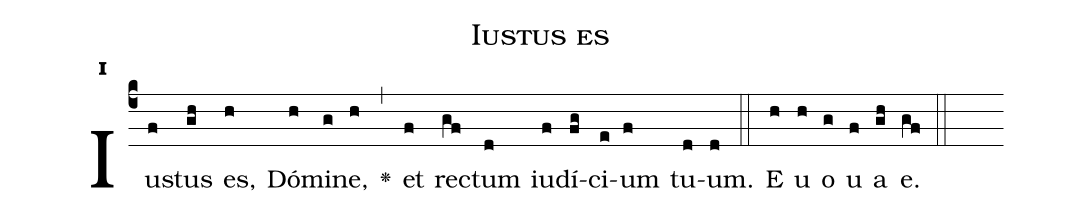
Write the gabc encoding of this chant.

name:Iustus es;
office-part:Antiphona;
mode:1;
%%
initial-style: 1;
name: Iustus es;
book: Antiphonae & Responsoria/Tomus III, p. 98;
occasion: Psalterium Hebdomada IV Feria III;
office-part: Hora media Ant 1;
user-notes: ;
commentary: ;
annotation: 1f;
centering-scheme: english;
fontsize: 12;
font: OFLSortsMillGoudy;
height: 11;
width: 4.5;
%%
(c4)Iu(f)stus(gh) es,(h) Dó(h)mi(g)ne,(h) <v>\greheightstar</v>(,) et(f) re(gf)ctum(d) iu(f)dí(fg)ci(e)um(f) tu(d)um.(d) (::)
E(h) u(h) o(g) u(f) a(gh) e.(gf) (::)
